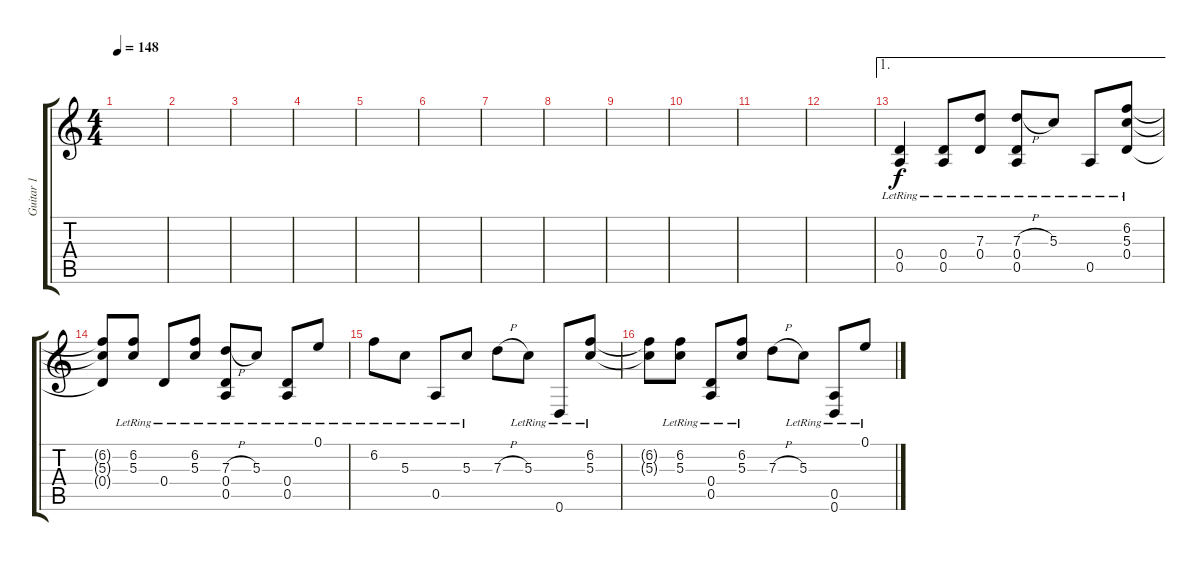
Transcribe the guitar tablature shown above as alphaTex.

\track ("Guitar 1" "Guitar 1") {instrument electricguitarclean}
\staff {score tabs}
\tuning (E4 B3 G3 D3 A2 D2) {hide}
\ts (4 4)
\tempo 148
\clef g2
\ks c
|
|
|
|
|
|
|
|
|
|
|
|
\ae 1
(0.4{lr} 0.5{lr}).4 (0.4{lr} 0.5{lr}).8 (7.3{lr} 0.4{lr}).8 (7.3{h} 0.4{lr} 0.5{lr}).8 5.3{lr}.8 0.5{lr}.8 (6.2{lr} 5.3{lr} 0.4{lr}).8 |
(6.2{t} 5.3{t} 0.4{t}).8 (6.2{lr} 5.3{lr}).8 0.4{lr}.8 (6.2{lr} 5.3{lr}).8 (7.3{h} 0.4{lr} 0.5{lr}).8 5.3{lr}.8 (0.4{lr} 0.5{lr}).8 0.1{lr}.8 |
6.2{lr}.8 5.3{lr}.8 0.5{lr}.8 5.3{lr}.8 7.3{h}.8 5.3{lr}.8 0.6{lr}.8 (6.2{lr} 5.3{lr}).8 |
(6.2{t} 5.3{t}).8 (6.2{lr} 5.3{lr}).8 (0.4{lr} 0.5{lr}).8 (6.2{lr} 5.3{lr}).8 7.3{h}.8 5.3{lr}.8 (0.5{lr} 0.6{lr}).8 0.1{lr}.8
